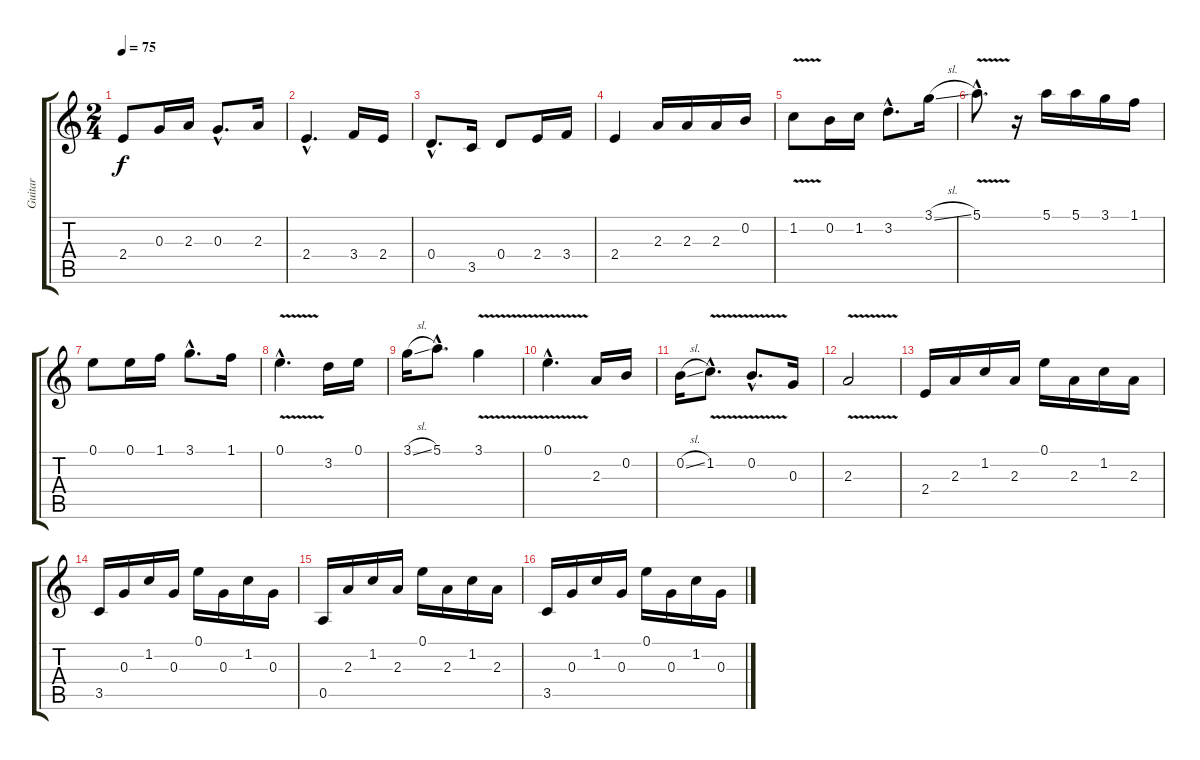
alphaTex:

\track ("Guitar" "Guitar") {instrument acousticguitarnylon}
\staff {score tabs}
\tuning (E4 B3 G3 D3 A2 E2) {hide}
\ts (2 4)
\tempo 75
\clef g2
\ks c
2.4.8{dy f} 0.3.16 2.3.16 0.3{hac}.8{d} 2.3.16 |
2.4{hac}.4{d} 3.4.16 2.4.16 |
0.4{hac}.8{d} 3.5.16 0.4.8 2.4.16 3.4.16 |
2.4.4 2.3.16 2.3.16 2.3.16 0.2.16 |
1.2{v}.8 0.2.16 1.2.16 3.2{hac}.8{d} 3.1{sl}.16 |
5.1{v hac}.8{d} r.16 5.1.16 5.1.16 3.1.16 1.1.16 |
0.1.8 0.1.16 1.1.16 3.1{hac}.8{d} 1.1.16 |
0.1{v hac}.4{d} 3.2.16 0.1.16 |
3.1{sl}.16 5.1{hac}.8{d} 3.1{v}.4 |
0.1{v hac}.4{d} 2.3.16 0.2.16 |
0.2{sl}.16 1.2{v hac}.8{d} 0.2{v hac}.8{d} 0.3.16 |
2.3{v}.2 |
2.4.16 2.3.16 1.2.16 2.3.16 0.1.16 2.3.16 1.2.16 2.3.16 |
3.5.16 0.3.16 1.2.16 0.3.16 0.1.16 0.3.16 1.2.16 0.3.16 |
0.5.16 2.3.16 1.2.16 2.3.16 0.1.16 2.3.16 1.2.16 2.3.16 |
3.5.16 0.3.16 1.2.16 0.3.16 0.1.16 0.3.16 1.2.16 0.3.16
